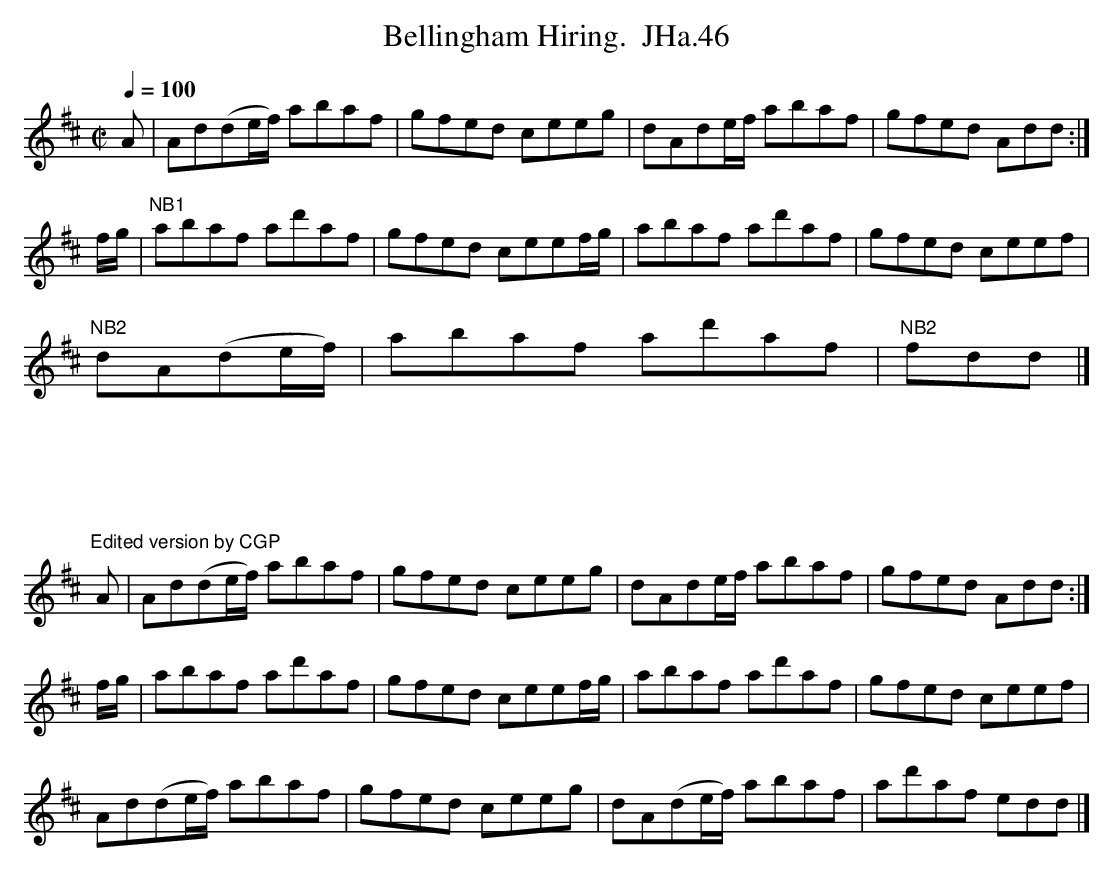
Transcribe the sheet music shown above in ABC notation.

X:1
T:Bellingham Hiring.  JHa.46
Q:1/4=100
M:C|
L:1/8
K:D
A|Ad(de/f/) abaf|gfed ceeg|dAde/f/ abaf|gfed Add :|
f/g/|"NB1"abaf ad'af|gfed ceef/g/|abaf ad'af|gfed ceef|
"NB2"dA(de/f/)|abaf ad'af|"NB2"fdd |]
|yyyyyyyyyy|yyyyyyyyyy|
"Edited version by CGP"
A|Ad(de/f/) abaf|gfed ceeg|dAde/f/ abaf|gfed Add :|
f/g/|abaf ad'af|gfed ceef/g/|abaf ad'af|gfed ceef|
Ad(de/f/) abaf|gfed ceeg| dA(de/f/) abaf |ad'af edd |]
